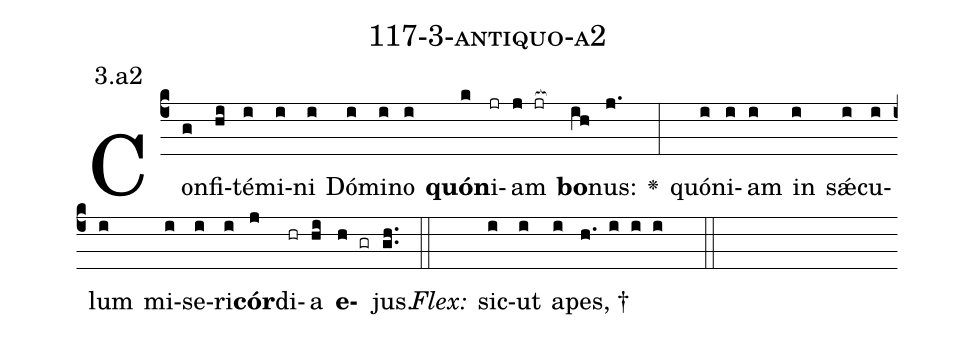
name: 117-3-antiquo-a2;
annotation: 3.a2;
%%
(c4)Con(g)fi(hi)té(i)mi(i)ni(i) Dó(i)mi(i)no(i) <b>quón</b>(k)i(jr)am(j jr[ocb:1{]) <b>bo</b>(ih[ocb:0}])nus:(j.) <v>\greheightstar</v>(:) quón(i)i(i)am(i) in(i) sǽ(i)cu(i)lum(i) mi(i)se(i)ri(i)<b>cór</b>(j)di(hr)a(hi) <b>e</b>(h gr)jus.(gh..) (::)
<i>Flex:</i>()  sic(i)ut(i) a(i)pes, †(h. i i i  ::)

%E(i) u(i) o(j) u(hi) a(h) e.(gh..) (::)
